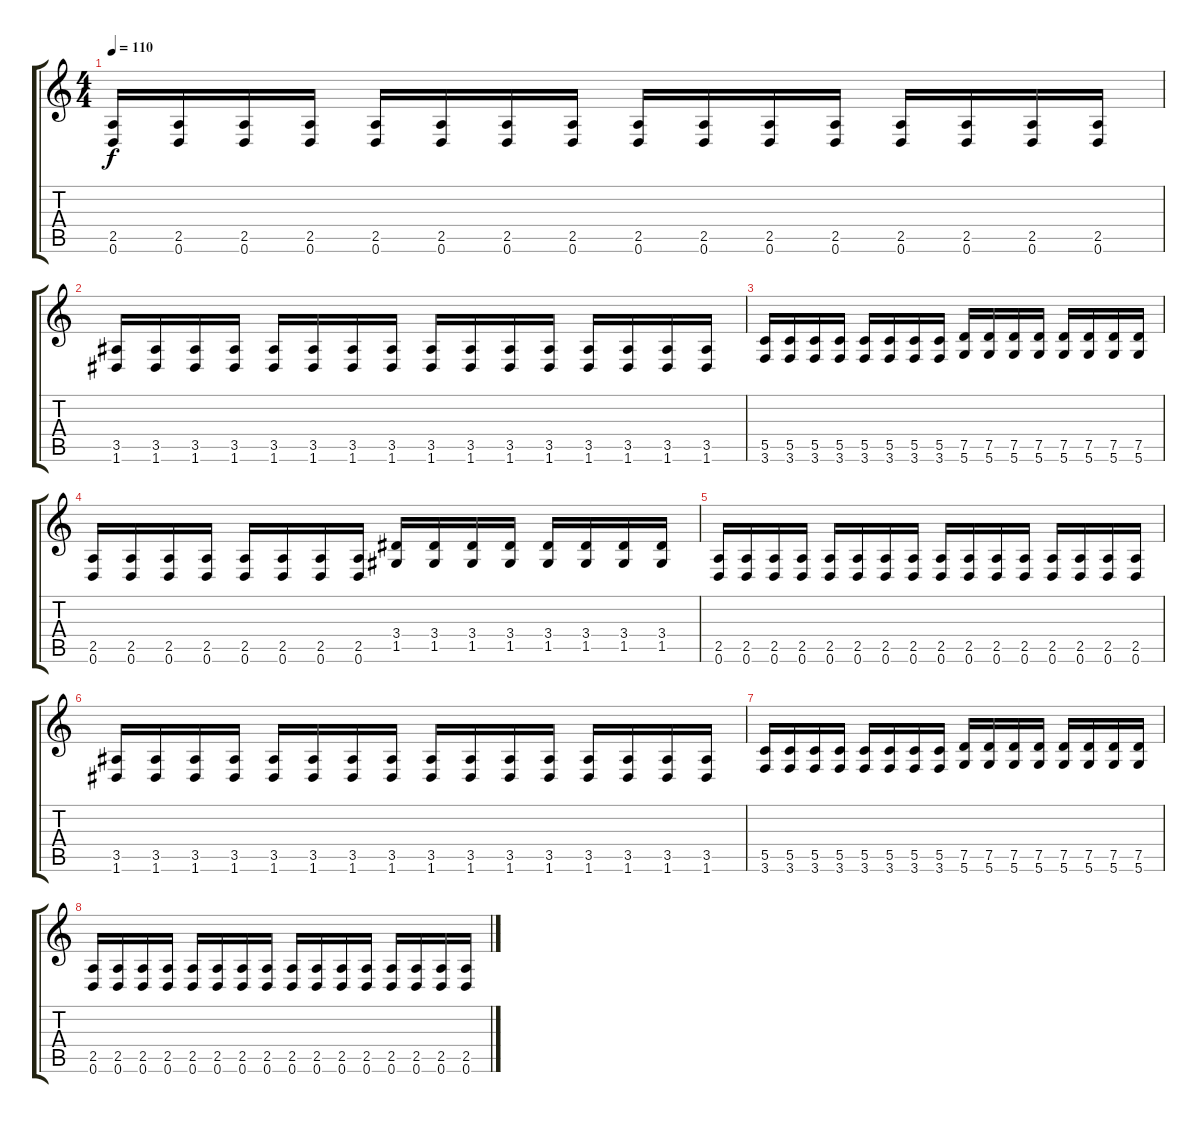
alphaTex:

\track "" {instrument overdrivenguitar}
\staff {score tabs}
\tuning (D4 A3 F3 C3 G2 D2) {hide}
\ts (4 4)
\tempo 110
\clef g2
\ks c
(2.5 0.6).16{dy f} (2.5 0.6).16 (2.5 0.6).16 (2.5 0.6).16 (2.5 0.6).16 (2.5 0.6).16 (2.5 0.6).16 (2.5 0.6).16 (2.5 0.6).16 (2.5 0.6).16 (2.5 0.6).16 (2.5 0.6).16 (2.5 0.6).16 (2.5 0.6).16 (2.5 0.6).16 (2.5 0.6).16 |
(3.5 1.6).16 (3.5 1.6).16 (3.5 1.6).16 (3.5 1.6).16 (3.5 1.6).16 (3.5 1.6).16 (3.5 1.6).16 (3.5 1.6).16 (3.5 1.6).16 (3.5 1.6).16 (3.5 1.6).16 (3.5 1.6).16 (3.5 1.6).16 (3.5 1.6).16 (3.5 1.6).16 (3.5 1.6).16 |
(5.5 3.6).16 (5.5 3.6).16 (5.5 3.6).16 (5.5 3.6).16 (5.5 3.6).16 (5.5 3.6).16 (5.5 3.6).16 (5.5 3.6).16 (7.5 5.6).16 (7.5 5.6).16 (7.5 5.6).16 (7.5 5.6).16 (7.5 5.6).16 (7.5 5.6).16 (7.5 5.6).16 (7.5 5.6).16 |
(2.5 0.6).16 (2.5 0.6).16 (2.5 0.6).16 (2.5 0.6).16 (2.5 0.6).16 (2.5 0.6).16 (2.5 0.6).16 (2.5 0.6).16 (3.4 1.5).16 (3.4 1.5).16 (3.4 1.5).16 (3.4 1.5).16 (3.4 1.5).16 (3.4 1.5).16 (3.4 1.5).16 (3.4 1.5).16 |
(2.5 0.6).16 (2.5 0.6).16 (2.5 0.6).16 (2.5 0.6).16 (2.5 0.6).16 (2.5 0.6).16 (2.5 0.6).16 (2.5 0.6).16 (2.5 0.6).16 (2.5 0.6).16 (2.5 0.6).16 (2.5 0.6).16 (2.5 0.6).16 (2.5 0.6).16 (2.5 0.6).16 (2.5 0.6).16 |
(3.5 1.6).16 (3.5 1.6).16 (3.5 1.6).16 (3.5 1.6).16 (3.5 1.6).16 (3.5 1.6).16 (3.5 1.6).16 (3.5 1.6).16 (3.5 1.6).16 (3.5 1.6).16 (3.5 1.6).16 (3.5 1.6).16 (3.5 1.6).16 (3.5 1.6).16 (3.5 1.6).16 (3.5 1.6).16 |
(5.5 3.6).16 (5.5 3.6).16 (5.5 3.6).16 (5.5 3.6).16 (5.5 3.6).16 (5.5 3.6).16 (5.5 3.6).16 (5.5 3.6).16 (7.5 5.6).16 (7.5 5.6).16 (7.5 5.6).16 (7.5 5.6).16 (7.5 5.6).16 (7.5 5.6).16 (7.5 5.6).16 (7.5 5.6).16 |
(2.5 0.6).16 (2.5 0.6).16 (2.5 0.6).16 (2.5 0.6).16 (2.5 0.6).16 (2.5 0.6).16 (2.5 0.6).16 (2.5 0.6).16 (2.5 0.6).16 (2.5 0.6).16 (2.5 0.6).16 (2.5 0.6).16 (2.5 0.6).16 (2.5 0.6).16 (2.5 0.6).16 (2.5 0.6).16
